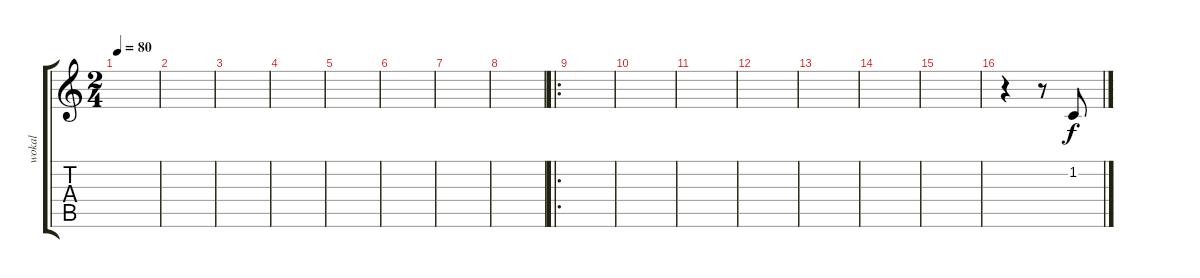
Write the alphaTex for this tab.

\track ("wokal" "wokal") {instrument flute}
\staff {score tabs}
\tuning (E4 B3 G3 D3 A2 E2) {hide}
\ts (2 4)
\tempo 80
\clef g2
\ks c
|
|
|
|
|
|
|
|
\ro
|
|
|
|
|
|
|
r.4 r.8 1.2.8
